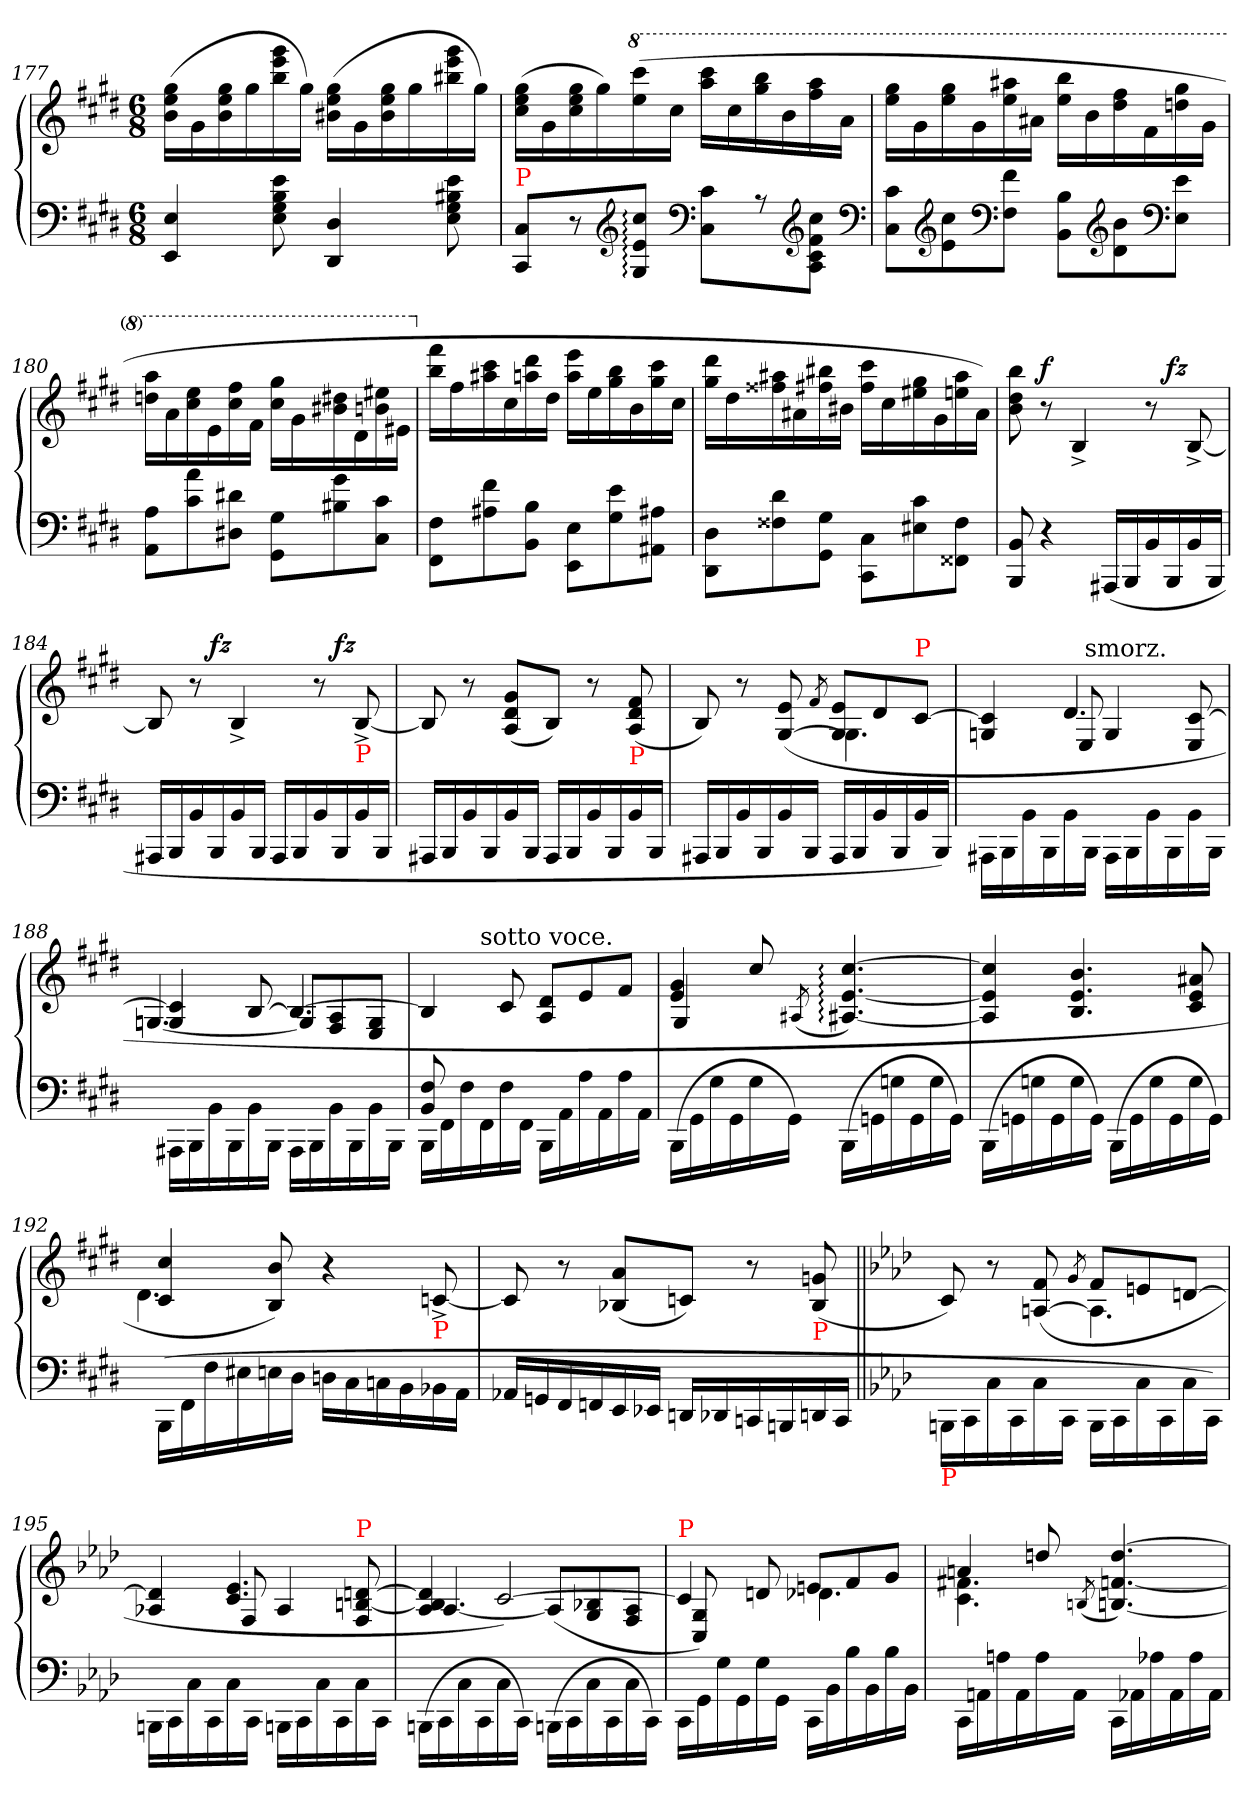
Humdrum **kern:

**kern	**kern	**dynam
*part1	*part1	*part1
*staff2	*staff1	*staff1/2
*clefF4	*clefG2	*
*k[f#c#g#d#]	*k[f#c#g#d#]	*
*M6/8	*M6/8	*
=177	=177	=177
4E 4EE	(>16gg# 16ee 16bLL	.
.	16g#	.
.	16gg# 16ee 16b	.
.	16gg#	.
8e 8B 8G# 8E	16ggg# 16eee 16bb	.
.	16gg#JJ)	.
4D# 4DD#	(>16gg# 16ee 16b#XLL	.
.	16g#	.
.	16gg# 16ee 16b#	.
.	16gg#	.
8e 8B#X 8G# 8E	16ggg# 16eee 16bb#X	.
.	16gg#JJ)	.
=178	=178	=178
!LO:TX:a:color=red:t=P	!	!
8C# 8CC#L	(>16gg# 16ee 16cc#LL	.
.	16g#	.
8r	16gg# 16ee 16cc#	.
.	16gg#)	.
*clefG2	*	*
*	*8va	*
8cc#: 8e: 8G#:J	(>16cccc# 16eee	.
.	16ccc#JJ	.
*clefF4	*	*
8c#\ 8C#\L	16cccc# 16aaaLL	.
.	16ccc#	.
8r	16bbb 16ggg#	.
.	16bb	.
*clefG2	*	*
8cc# 8f# 8c# 8AJ	16aaa 16fff#	.
.	16aaJJ	.
*clefF4	*	*
=179	=179	=179
8c# 8C#L	16ggg# 16eeeLL	.
.	16gg#	.
*clefG2	*	*
8cc# 8e	16ggg# 16eee	.
.	16gg#	.
*clefF4	*	*
8f# 8F#J	16aaa#X 16eee	.
.	16aa#XJJ	.
8B 8BBL	16bbb 16eeeLL	.
.	16bb	.
*clefG2	*	*
8b 8d#	16fff# 16ddd#	.
.	16ff#	.
*clefF4	*	*
8e 8EJ	16ggg# 16dddn	.
.	16gg#JJ	.
=180	=180	=180
8A 8AAL	16aaa 16dddnLL	.
.	16aa	.
8a 8c#	16eee 16ccc#	.
.	16ee	.
8d#X 8D#XJ	16fff# 16ccc#	.
.	16ff#JJ	.
8G# 8GG#L	16ggg#\ 16ccc#\LL	.
.	16gg#	.
8g# 8B#X	16ddd#X 16bb#X	.
.	16dd#	.
8c# 8C#J	16eee#X 16bbn	.
.	16ee#XJJ	.
=181	=181	=181
*	*X8va	*
8F# 8FF#L	16fff# 16bbLL	.
.	16ff#	.
8f# 8A#X	16ccc# 16aa#X	.
.	16cc#	.
8B 8BBJ	16ddd# 16aan	.
.	16dd#JJ	.
8E 8EEL	16eee 16aaLL	.
.	16ee	.
8e 8G#	16bb 16gg#	.
.	16b	.
8A#X 8AA#XJ	16ccc# 16gg#	.
.	16cc#JJ	.
=182	=182	=182
8D# 8DD#L	16ddd# 16gg#LL	.
.	16dd#	.
8d# 8F##X	16aa#X 16ff##X	.
.	16a#X	.
8G# 8GG#J	16bb#X 16ff#X	.
.	16b#XJJ	.
8C#\ 8CC#\L	16ccc# 16ff#LL	.
.	16cc#	.
8c# 8E#X	16gg# 16ee#X	.
.	16g#	.
8F## 8FF##J	16aa# 16een	.
.	16a#JJ)	.
=183	=183	=183
*	*^	*
8BB 8BBB	8bb 8dd# 8b	2ryy	fz fz
!	!	!	!LO:DY:n=2:a
4r	8r	.	f
.	4B^>	.	.
(<16AAA#XLL	.	.	.
16BBB	.	.	.
16BB	8r	16ryy	.
!	!	!	!LO:DY:n=3:a
16BBB	.	8.ryy	fz
16BB	[8B^>	.	.
16BBBJJ	.	.	.
=184	=184	=184	=184
*	*	*^	*
16AAA#XLL	8B]	8.ryy	2ryy	.
16BBB	.	.	.	.
16BB	8r	.	.	.
!	!	!	!	!LO:DY:a
16BBB	.	2ryy	.	fz
16BB	4B^>	.	.	.
16BBBJJ	.	.	.	.
16AAA#LL	.	.	.	.
16BBB	.	.	.	.
16BB	8r	.	16ryy	.
!	!	!	!	!LO:DY:a
16BBB	.	.	8.ryy	fz
!	!LO:TX:b:color=red:t=P	!	!	!
16BB	[8B^>	.	.	.
16BBBJJ	.	16ryy	.	.
*	*v	*v	*v	*
=185	=185	=185
16AAA#XLL	8B]	.
16BBB	.	.
16BB	8r	.
16BBB	.	.
16BB	(<8g# 8d# 8AL	.
16BBBJJ	.	.
16AAA#LL	8BJ)	.
16BBB	.	.
16BB	8r	.
16BBB	.	.
!	!LO:TX:b:color=red:t=P	!
16BB	(<8f# 8d# 8A	.
16BBBJJ	.	.
=186	=186	=186
*	*^	*
16AAA#XLL	8B)	4.ryy	.
16BBB	.	.	.
16BB	8r	.	.
16BBB	.	.	.
16BB	(>8e [8G#	.	.
16BBBJJ	.	.	.
.	8qf#/	.	.
16AAA#LL	8e 8G#L	4.G#]	.
16BBB	.	.	.
16BB	8d#	.	.
16BBB	.	.	.
!	!LO:TX:a:color=red:t=P	!	!
16BB	[8c#J	.	.
16BBBJJ)	.	.	.
=187	=187	=187	=187
*	*	*^	*
16AAA#X\LL	4c#]/ 4Gn/	4ryy	4ryy	.
16BBB\	.	.	.	.
16BB\	.	.	.	.
16BBB\	.	.	.	.
16BB\	4.d#	8E/	16ryy	.
!	!	!	!LO:TX:a:t=smorz.	!
16BBB\JJ	.	.	4..ryy	.
16AAA#\LL	.	4G/	.	.
16BBB\	.	.	.	.
16BB\	.	.	.	.
16BBB\	.	.	.	.
16BB\	[8c#/ 8E/	8ryy	.	.
16BBB\JJ	.	.	.	.
*	*	*v	*v	*
=188	=188	=188	=188
16AAA#X\LL	4c#] 4Gn	[4.Gn/	.
16BBB\	.	.	.
16BB\	.	.	.
16BBB\	.	.	.
16BB\	[8B	.	.
16BBB\JJ	.	.	.
16AAA#\LL	4.B_	8G/L]	.
16BBB\	.	.	.
16BB\	.	8A/ 8F#/	.
16BBB\	.	.	.
16BB\	.	8G/ 8E/J	.
16BBB\JJ	.	.	.
=189	=189	=189	=189
*^	*	*	*
8F# 8BB	16BBBLL	4B]	8.ryy	.
.	16FF#	.	.	.
4ryy	16F#	.	.	.
!	!	!	!LO:TX:a:t=sotto voce.	!
.	16FF#	.	2ryy	.
.	16F#	8c#	.	.
.	16FF#JJ	.	.	.
4.ryy	16BBB\LL	8d# 8AL	.	.
.	16AA	.	.	.
.	16A	8e	.	.
.	16AA	.	.	.
.	16A	8f#J	.	.
.	16AAJJ	.	16ryy	.
*v	*v	*	*	*
=190	=190	=190	=190
(>16BBB\LL	4g# 4e	4G#/	.
16GG#\	.	.	.
16G#\	.	.	.
16GG#\	.	.	.
16G#	8cc#/	8ryy	.
16GG#JJ)	.	.	.
.	(>8qA#X/	.	.
(>16BBB\LL	[4.cc#: [4.e: [4.A#:)	4.ryy	.
16GGn	.	.	.
16Gn	.	.	.
16GG	.	.	.
16G	.	.	.
16GGJJ)	.	.	.
*	*v	*v	*
=191	=191	=191
(>16BBB\LL	4cc#]/ 4e]/ 4A#]/	.
16GGn\	.	.
16Gn\	.	.
16GG\	.	.
16G	4.b 4.e 4.B	.
16GGJJ)	.	.
(>16BBB\LL	.	.
16GG	.	.
16G	.	.
16GG	.	.
16G	8a#X 8e 8c#	.
16GGJJ)	.	.
=192	=192	=192
*	*^	*
(>16BBB\LL	4cc# 4c#	4.d#	.
16FF#	.	.	.
16F#	.	.	.
16E#X	.	.	.
16En	8b 8B)	.	.
16D#JJ	.	.	.
16Dn\LL	4r	4.ryy	.
16C#	.	.	.
16Cn	.	.	.
16BB	.	.	.
!	!LO:TX:b:color=red:t=P	!	!
16BB-X	[8cn^>	.	.
16AAJJ	.	.	.
*	*v	*v	*
=193	=193	=193
16AA-XLL	8cn]	.
16GGn	.	.
16FF#	8r	.
16FFn	.	.
16EE	(<8a 8B-XL	.
16EE-XJJ	.	.
16DDnLL	8cJ)	.
16DD-X	.	.
16CCn	8r	.
16BBBn	.	.
!	!LO:TX:b:color=red:t=P	!
16DDn	(<8gn 8B-	.
16CCJJ	.	.
=194||	=194||	=194||
*k[b-e-a-d-]	*k[b-e-a-d-]	*
*	*^	*
!LO:TX:b:color=red:t=P	!	!	!
16BBBn\LL	8c)	4.ryy	.
16CC	.	.	.
16C	8r	.	.
16CC	.	.	.
16C	(>8f [8An	.	.
16CCJJ	.	.	.
.	8qg/	.	.
16BBB\LL	8fL	4.A]	.
16CC	.	.	.
16C	8en	.	.
16CC	.	.	.
16C	[8dnJ	.	.
16CCJJ)	.	.	.
=195	=195	=195	=195
16BBBn\LL	4dn] 4A-X	4ryy	.
16CC	.	.	.
16C	.	.	.
16CC	.	.	.
16C\	4.e- 4.c	8F/	.
16CC\JJ	.	.	.
16BBBn\LL	.	4A-/	.
16CC\	.	.	.
16C\	.	.	.
16CC\	.	.	.
!	!LO:TX:a:color=red:t=P	!	!
16C\	[8dn/ [8Bn/ 8F/	8ryy	.
16CC\JJ	.	.	.
=196	=196	=196	=196
(>16BBBn\LL	4dn]/ 4Bn]/ 4A-/	[4.A-/	.
16CC\	.	.	.
16C\	.	.	.
16CC\	.	.	.
16C\	[2c)	.	.
16CC\JJ)	.	.	.
(>16BBBn\LL	.	(>8A-/L]	.
16CC\	.	.	.
16C\	.	8B-X/ 8G/	.
16CC\	.	.	.
16C\	.	8A-/ 8F/J	.
16CC\JJ)	.	.	.
=197	=197	=197	=197
!	!LO:TX:a:color=red:t=P	!	!
16CC\LL	(>4c]	8G/ 8C/)	.
16GG\	.	.	.
16G	.	4ryy	.
16GG	.	.	.
16G	8dn	.	.
16GGJJ	.	.	.
16CC\LL	8enL	4.d-X	.
16BB-	.	.	.
16B-	8f	.	.
16BB-	.	.	.
16B-	8gJ	.	.
16BB-JJ	.	.	.
=198	=198	=198	=198
16CC\LL	4an	4.f#X 4.c	.
16AAn	.	.	.
16An	.	.	.
16AA	.	.	.
16A	8ddn	.	.
16AAJJ	.	.	.
.	(>8qBn/	.	.
16CC\LL	[4.dd [4.fn [4.B)	4.ryy	.
16AA-X	.	.	.
16A-X	.	.	.
16AA-	.	.	.
16A-	.	.	.
16AA-JJ	.	.	.
*	*v	*v	*
=	=	=
*-	*-	*-
